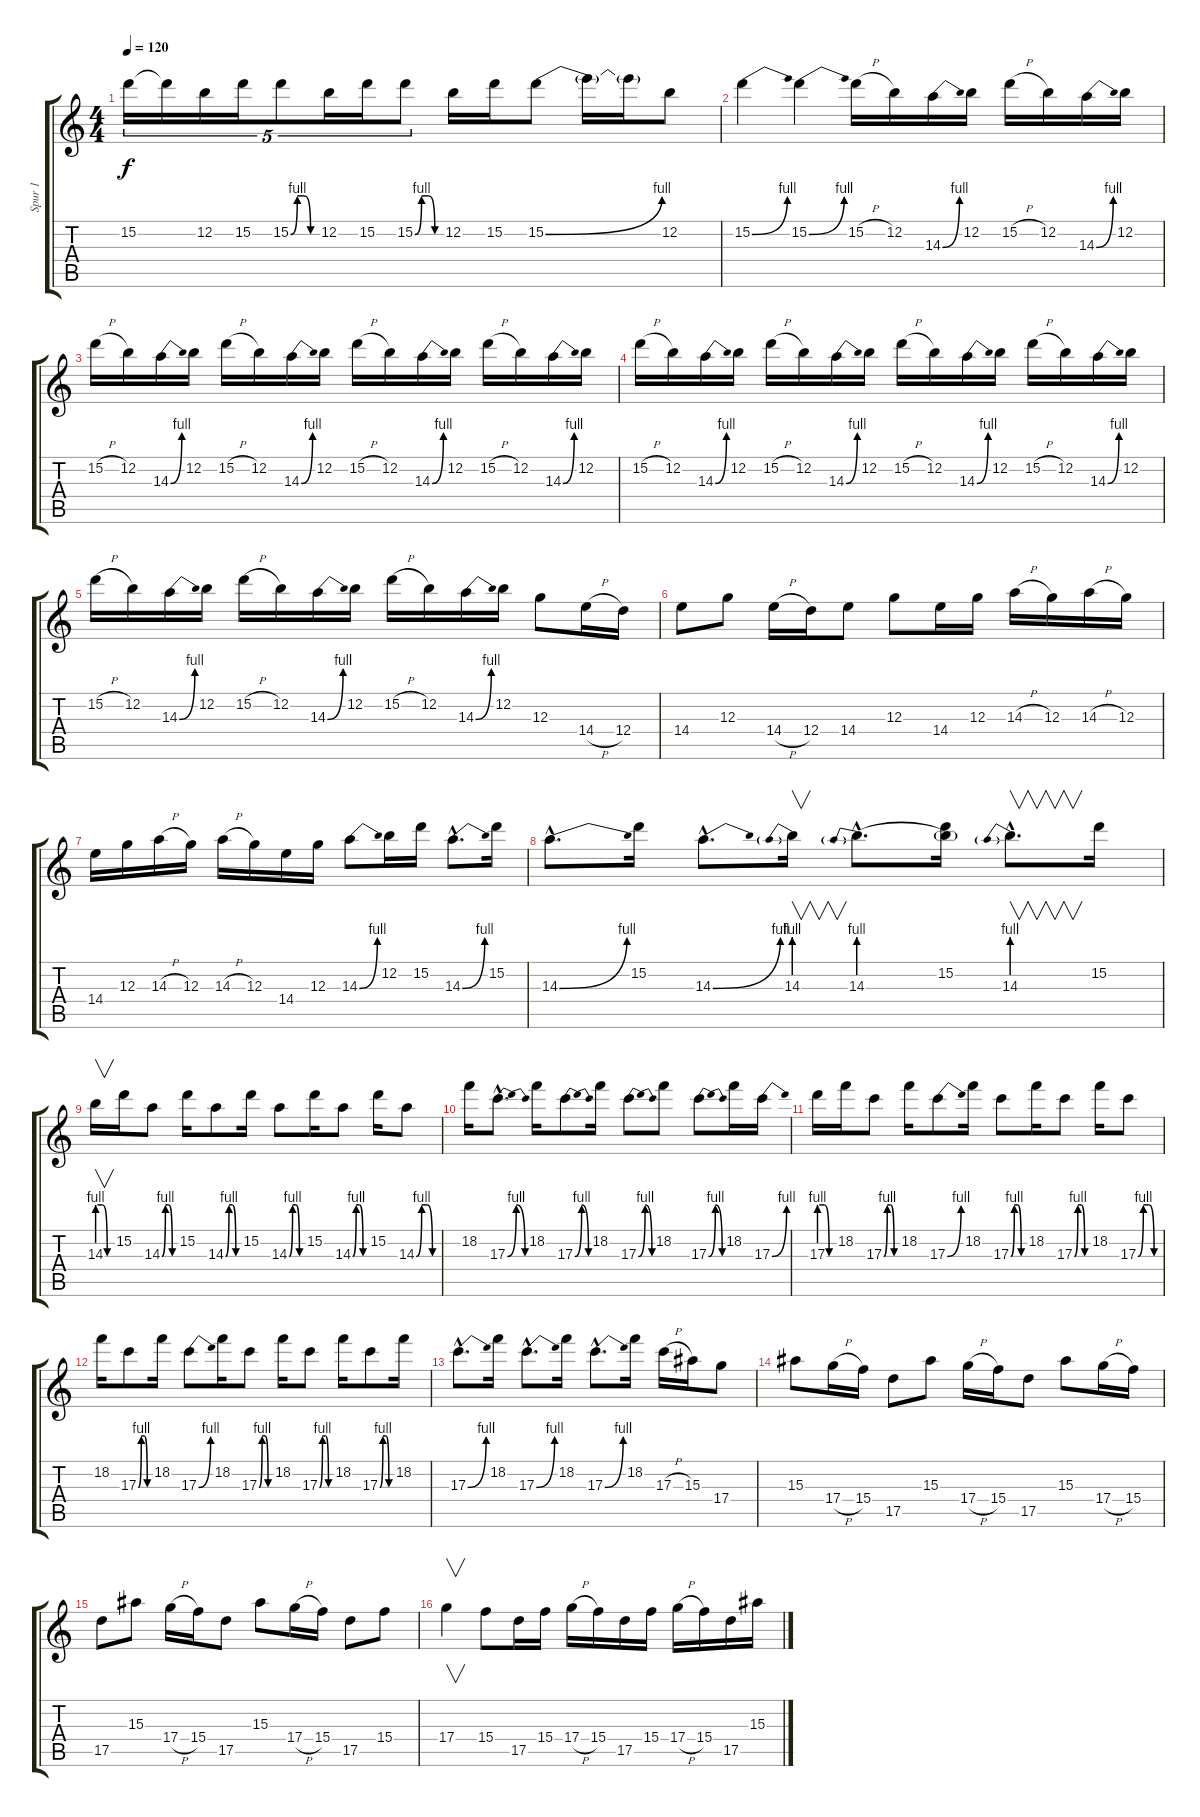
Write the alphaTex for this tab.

\track ("Spur 1" "Spur 1") {instrument overdrivenguitar}
\staff {score tabs}
\tuning (E4 B3 G3 D3 A2 E2) {hide}
\ts (4 4)
\tempo 120
\clef g2
\ks c
15.2{t}.16{tu (5 4) dy f} 15.2{t}.16{tu (5 4)} 12.2.16{tu (5 4)} 15.2.16{tu (5 4)} 15.2{be (custom 0 0 15 4 30 4 45 0 60 0)}.8{tu (5 4)} 12.2.16{tu (5 4)} 15.2.16{tu (5 4)} 15.2{be (custom 0 0 15 4 30 4 45 0 60 0)}.8{tu (5 4)} 12.2.16 15.2.16 15.2{be (bend 0 0 60 4)}.8 15.2{t}.16 15.2{t}.16 12.2.8 |
15.2{be (bend 0 0 60 4)}.4 15.2{be (bend 0 0 60 4)}.4 15.2{h}.16 12.2.16 14.3{be (bend 0 0 60 4)}.16 12.2.16 15.2{h}.16 12.2.16 14.3{be (bend 0 0 60 4)}.16 12.2.16 |
15.2{h}.16 12.2.16 14.3{be (bend 0 0 60 4)}.16 12.2.16 15.2{h}.16 12.2.16 14.3{be (bend 0 0 60 4)}.16 12.2.16 15.2{h}.16 12.2.16 14.3{be (bend 0 0 60 4)}.16 12.2.16 15.2{h}.16 12.2.16 14.3{be (bend 0 0 60 4)}.16 12.2.16 |
15.2{h}.16 12.2.16 14.3{be (bend 0 0 60 4)}.16 12.2.16 15.2{h}.16 12.2.16 14.3{be (bend 0 0 60 4)}.16 12.2.16 15.2{h}.16 12.2.16 14.3{be (bend 0 0 60 4)}.16 12.2.16 15.2{h}.16 12.2.16 14.3{be (bend 0 0 60 4)}.16 12.2.16 |
15.2{h}.16 12.2.16 14.3{be (bend 0 0 60 4)}.16 12.2.16 15.2{h}.16 12.2.16 14.3{be (bend 0 0 60 4)}.16 12.2.16 15.2{h}.16 12.2.16 14.3{be (bend 0 0 60 4)}.16 12.2.16 12.3.8 14.4{h}.16 12.4.16 |
14.4.8 12.3.8 14.4{h}.16 12.4.16 14.4.8 12.3.8 14.4.16 12.3.16 14.3{h}.16 12.3.16 14.3{h}.16 12.3.16 |
14.4.16 12.3.16 14.3{h}.16 12.3.16 14.3{h}.16 12.3.16 14.4.16 12.3.16 14.3{be (bend 0 0 60 4)}.8 12.2.16 15.2.16 14.3{be (bend 0 0 60 4) hac}.8{d} 15.2.16 |
14.3{be (bend 0 0 60 4) hac}.8{d} 15.2.16 14.3{be (bend 0 0 60 4) hac}.8{d} 14.3{be (prebend 0 4 60 4)}.16{v} 14.3{be (prebend 0 4 60 4) hac}.8{d} (15.2 14.3{t}).16 14.3{be (prebend 0 4 60 4) hac}.8{v d} 15.2.16 |
14.3{be (custom 0 4 20 4 40 0 60 0)}.16{v} 15.2.16 14.3{be (custom 0 0 15 4 30 4 45 0 60 0)}.8 15.2.16 14.3{be (custom 0 0 15 4 30 4 45 0 60 0)}.8 15.2.16 14.3{be (custom 0 0 15 4 30 4 45 0 60 0)}.8 15.2.16 14.3{be (custom 0 0 15 4 30 4 45 0 60 0)}.8 15.2.16 14.3{be (custom 0 0 15 4 30 4 45 0 60 0)}.8 |
18.2.16 17.3{be (bendrelease 0 0 30 4 30 4 60 0) hac}.8{d} 18.2.16 17.3{be (bendrelease 0 0 30 4 30 4 60 0)}.8 18.2.16 17.3{be (bendrelease 0 0 30 4 30 4 60 0)}.8 18.2.8 17.3{be (bendrelease 0 0 30 4 30 4 60 0)}.8 18.2.16 17.3{be (bend 0 0 60 4)}.16 |
17.3{be (custom 0 4 20 4 40 0 60 0)}.16 18.2.16 17.3{be (custom 0 0 15 4 30 4 45 0 60 0)}.8 18.2.16 17.3{be (bend 0 0 60 4)}.8 18.2.16 17.3{be (custom 0 0 15 4 30 4 45 0 60 0)}.8 18.2.16 17.3{be (custom 0 0 15 4 30 4 45 0 60 0)}.8 18.2.16 17.3{be (custom 0 0 15 4 30 4 45 0 60 0)}.8 |
18.2.16 17.3{be (custom 0 0 15 4 30 4 45 0 60 0)}.8 18.2.16 17.3{be (bend 0 0 60 4)}.8 18.2.16 17.3{be (custom 0 0 15 4 30 4 45 0 60 0)}.8 18.2.16 17.3{be (custom 0 0 15 4 30 4 45 0 60 0)}.8 18.2.16 17.3{be (custom 0 0 15 4 30 4 45 0 60 0)}.8 18.2.16 |
17.3{be (bend 0 0 60 4) hac}.8{d} 18.2.16 17.3{be (bend 0 0 60 4) hac}.8{d} 18.2.16 17.3{be (bend 0 0 60 4) hac}.8{d} 18.2.16 17.3{h}.16 15.3.16 17.4.8 |
15.3.8 17.4{h}.16 15.4.16 17.5.8 15.3.8 17.4{h}.16 15.4.16 17.5.8 15.3.8 17.4{h}.16 15.4.16 |
17.5.8 15.3.8 17.4{h}.16 15.4.16 17.5.8 15.3.8 17.4{h}.16 15.4.16 17.5.8 15.4.8 |
17.4.4{v} 15.4.8 17.5.16 15.4.16 17.4{h}.16 15.4.16 17.5.16 15.4.16 17.4{h}.16 15.4.16 17.5.16 15.3.16
